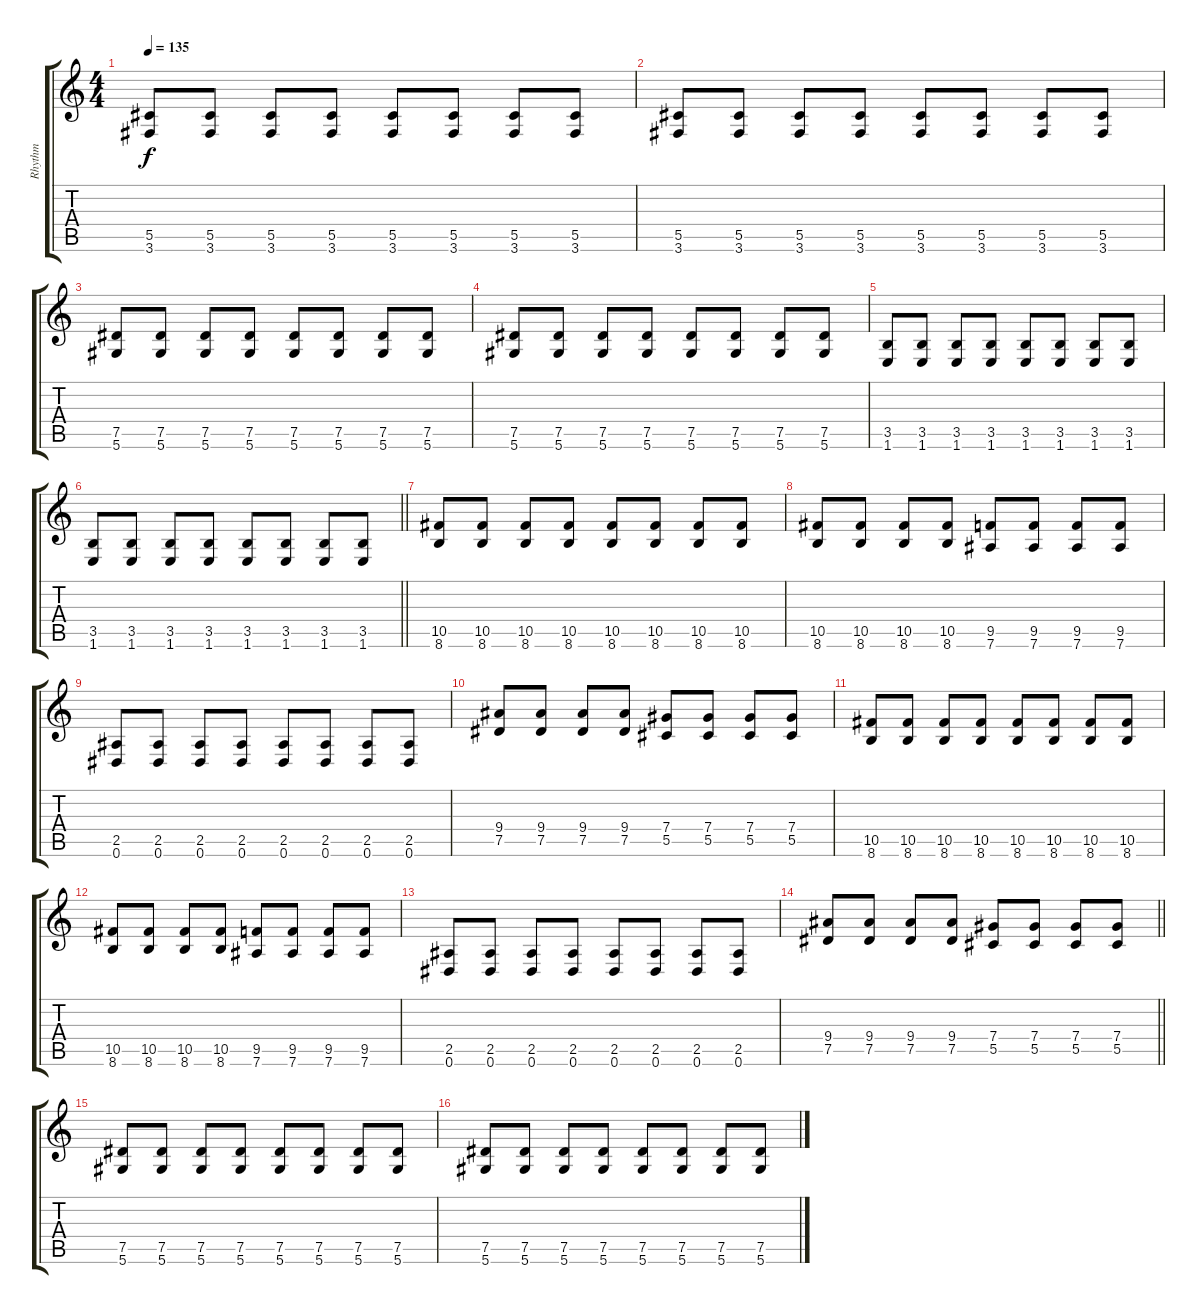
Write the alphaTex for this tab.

\track ("Rhythm" "Rhythm") {instrument distortionguitar}
\staff {score tabs}
\tuning (Eb4 Bb3 Gb3 Db3 Ab2 Eb2) {hide}
\ts (4 4)
\tempo 135
\clef g2
\ks c
(5.5 3.6).8{dy f} (5.5 3.6).8 (5.5 3.6).8 (5.5 3.6).8 (5.5 3.6).8 (5.5 3.6).8 (5.5 3.6).8 (5.5 3.6).8 |
(5.5 3.6).8 (5.5 3.6).8 (5.5 3.6).8 (5.5 3.6).8 (5.5 3.6).8 (5.5 3.6).8 (5.5 3.6).8 (5.5 3.6).8 |
(7.5 5.6).8 (7.5 5.6).8 (7.5 5.6).8 (7.5 5.6).8 (7.5 5.6).8 (7.5 5.6).8 (7.5 5.6).8 (7.5 5.6).8 |
(7.5 5.6).8 (7.5 5.6).8 (7.5 5.6).8 (7.5 5.6).8 (7.5 5.6).8 (7.5 5.6).8 (7.5 5.6).8 (7.5 5.6).8 |
(3.5 1.6).8 (3.5 1.6).8 (3.5 1.6).8 (3.5 1.6).8 (3.5 1.6).8 (3.5 1.6).8 (3.5 1.6).8 (3.5 1.6).8 |
\barLineRight lightlight
(3.5 1.6).8 (3.5 1.6).8 (3.5 1.6).8 (3.5 1.6).8 (3.5 1.6).8 (3.5 1.6).8 (3.5 1.6).8 (3.5 1.6).8 |
\section ("" "")
(10.5 8.6).8 (10.5 8.6).8 (10.5 8.6).8 (10.5 8.6).8 (10.5 8.6).8 (10.5 8.6).8 (10.5 8.6).8 (10.5 8.6).8 |
(10.5 8.6).8 (10.5 8.6).8 (10.5 8.6).8 (10.5 8.6).8 (9.5 7.6).8 (9.5 7.6).8 (9.5 7.6).8 (9.5 7.6).8 |
(2.5 0.6).8 (2.5 0.6).8 (2.5 0.6).8 (2.5 0.6).8 (2.5 0.6).8 (2.5 0.6).8 (2.5 0.6).8 (2.5 0.6).8 |
(9.4 7.5).8 (9.4 7.5).8 (9.4 7.5).8 (9.4 7.5).8 (7.4 5.5).8 (7.4 5.5).8 (7.4 5.5).8 (7.4 5.5).8 |
(10.5 8.6).8 (10.5 8.6).8 (10.5 8.6).8 (10.5 8.6).8 (10.5 8.6).8 (10.5 8.6).8 (10.5 8.6).8 (10.5 8.6).8 |
(10.5 8.6).8 (10.5 8.6).8 (10.5 8.6).8 (10.5 8.6).8 (9.5 7.6).8 (9.5 7.6).8 (9.5 7.6).8 (9.5 7.6).8 |
(2.5 0.6).8 (2.5 0.6).8 (2.5 0.6).8 (2.5 0.6).8 (2.5 0.6).8 (2.5 0.6).8 (2.5 0.6).8 (2.5 0.6).8 |
\barLineRight lightlight
(9.4 7.5).8 (9.4 7.5).8 (9.4 7.5).8 (9.4 7.5).8 (7.4 5.5).8 (7.4 5.5).8 (7.4 5.5).8 (7.4 5.5).8 |
\section ("" "")
(7.5 5.6).8 (7.5 5.6).8 (7.5 5.6).8 (7.5 5.6).8 (7.5 5.6).8 (7.5 5.6).8 (7.5 5.6).8 (7.5 5.6).8 |
(7.5 5.6).8 (7.5 5.6).8 (7.5 5.6).8 (7.5 5.6).8 (7.5 5.6).8 (7.5 5.6).8 (7.5 5.6).8 (7.5 5.6).8
